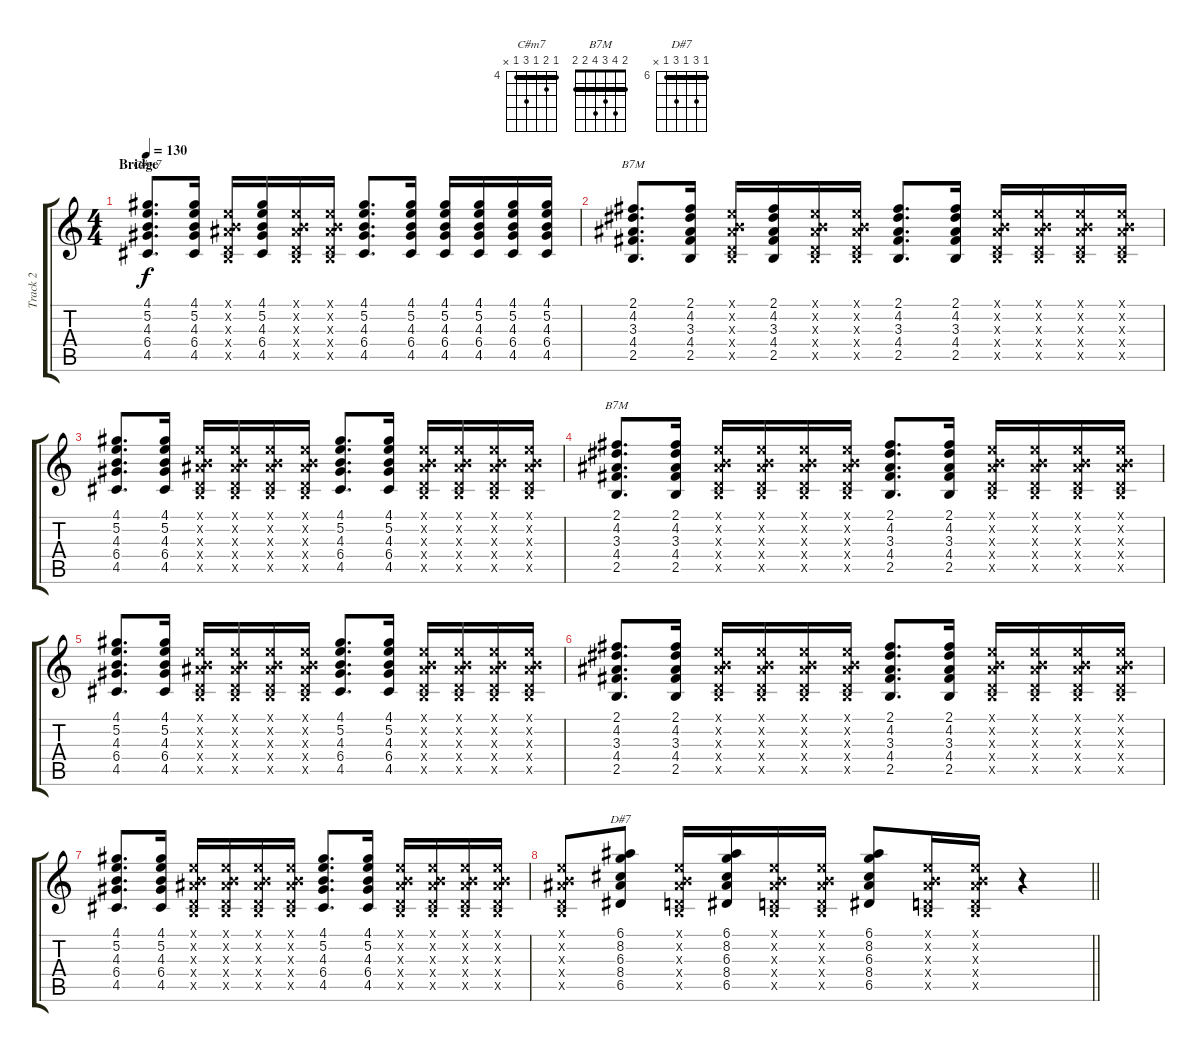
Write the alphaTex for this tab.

\track ("Track 2" "Track 2") {instrument acousticguitarsteel}
\staff {score tabs}
\tuning (E4 B3 G3 D3 A2 E2) {hide}
\chord ("C#m7" 4 5 4 6 4 x) {firstfret 4 barre 4}
\chord ("B7M" 2 4 3 4 2 x) {barre 2}
\chord ("B7M" 2 4 3 4 2 2) {barre 2}
\chord ("D#7" 6 8 6 8 6 x) {firstfret 6 barre 6}
\ts (4 4)
\section ("" "Bridge")
\tempo 130
\clef g2
\ks c
(4.1 5.2 4.3 6.4 4.5).8{d ch "C#m7" dy f} (4.1 5.2 4.3 6.4 4.5).16 (0.1{x} 0.2{x} 3.3{x} 0.4{x} 2.5{x}).16 (4.1 5.2 4.3 6.4 4.5).16 (0.1{x} 0.2{x} 3.3{x} 0.4{x} 2.5{x}).16 (0.1{x} 0.2{x} 3.3{x} 0.4{x} 2.5{x}).16 (4.1 5.2 4.3 6.4 4.5).8{d} (4.1 5.2 4.3 6.4 4.5).16 (4.1 5.2 4.3 6.4 4.5).16 (4.1 5.2 4.3 6.4 4.5).16 (4.1 5.2 4.3 6.4 4.5).16 (4.1 5.2 4.3 6.4 4.5).16 |
(2.1 4.2 3.3 4.4 2.5).8{d ch "B7M"} (2.1 4.2 3.3 4.4 2.5).16 (0.1{x} 0.2{x} 3.3{x} 0.4{x} 2.5{x}).16 (2.1 4.2 3.3 4.4 2.5).16 (0.1{x} 0.2{x} 3.3{x} 0.4{x} 2.5{x}).16 (0.1{x} 0.2{x} 3.3{x} 0.4{x} 2.5{x}).16 (2.1 4.2 3.3 4.4 2.5).8{d} (2.1 4.2 3.3 4.4 2.5).16 (0.1{x} 0.2{x} 3.3{x} 0.4{x} 2.5{x}).16 (0.1{x} 0.2{x} 3.3{x} 0.4{x} 2.5{x}).16 (0.1{x} 0.2{x} 3.3{x} 0.4{x} 2.5{x}).16 (0.1{x} 0.2{x} 3.3{x} 0.4{x} 2.5{x}).16 |
(4.1 5.2 4.3 6.4 4.5).8{d} (4.1 5.2 4.3 6.4 4.5).16 (0.1{x} 0.2{x} 3.3{x} 0.4{x} 2.5{x}).16 (0.1{x} 0.2{x} 3.3{x} 0.4{x} 2.5{x}).16 (0.1{x} 0.2{x} 3.3{x} 0.4{x} 2.5{x}).16 (0.1{x} 0.2{x} 3.3{x} 0.4{x} 2.5{x}).16 (4.1 5.2 4.3 6.4 4.5).8{d} (4.1 5.2 4.3 6.4 4.5).16 (0.1{x} 0.2{x} 3.3{x} 0.4{x} 2.5{x}).16 (0.1{x} 0.2{x} 3.3{x} 0.4{x} 2.5{x}).16 (0.1{x} 0.2{x} 3.3{x} 0.4{x} 2.5{x}).16 (0.1{x} 0.2{x} 3.3{x} 0.4{x} 2.5{x}).16 |
(2.1 4.2 3.3 4.4 2.5).8{d ch "B7M"} (2.1 4.2 3.3 4.4 2.5).16 (0.1{x} 0.2{x} 3.3{x} 0.4{x} 2.5{x}).16 (0.1{x} 0.2{x} 3.3{x} 0.4{x} 2.5{x}).16 (0.1{x} 0.2{x} 3.3{x} 0.4{x} 2.5{x}).16 (0.1{x} 0.2{x} 3.3{x} 0.4{x} 2.5{x}).16 (2.1 4.2 3.3 4.4 2.5).8{d} (2.1 4.2 3.3 4.4 2.5).16 (0.1{x} 0.2{x} 3.3{x} 0.4{x} 2.5{x}).16 (0.1{x} 0.2{x} 3.3{x} 0.4{x} 2.5{x}).16 (0.1{x} 0.2{x} 3.3{x} 0.4{x} 2.5{x}).16 (0.1{x} 0.2{x} 3.3{x} 0.4{x} 2.5{x}).16 |
(4.1 5.2 4.3 6.4 4.5).8{d} (4.1 5.2 4.3 6.4 4.5).16 (0.1{x} 0.2{x} 3.3{x} 0.4{x} 2.5{x}).16 (0.1{x} 0.2{x} 3.3{x} 0.4{x} 2.5{x}).16 (0.1{x} 0.2{x} 3.3{x} 0.4{x} 2.5{x}).16 (0.1{x} 0.2{x} 3.3{x} 0.4{x} 2.5{x}).16 (4.1 5.2 4.3 6.4 4.5).8{d} (4.1 5.2 4.3 6.4 4.5).16 (0.1{x} 0.2{x} 3.3{x} 0.4{x} 2.5{x}).16 (0.1{x} 0.2{x} 3.3{x} 0.4{x} 2.5{x}).16 (0.1{x} 0.2{x} 3.3{x} 0.4{x} 2.5{x}).16 (0.1{x} 0.2{x} 3.3{x} 0.4{x} 2.5{x}).16 |
(2.1 4.2 3.3 4.4 2.5).8{d} (2.1 4.2 3.3 4.4 2.5).16 (0.1{x} 0.2{x} 3.3{x} 0.4{x} 2.5{x}).16 (0.1{x} 0.2{x} 3.3{x} 0.4{x} 2.5{x}).16 (0.1{x} 0.2{x} 3.3{x} 0.4{x} 2.5{x}).16 (0.1{x} 0.2{x} 3.3{x} 0.4{x} 2.5{x}).16 (2.1 4.2 3.3 4.4 2.5).8{d} (2.1 4.2 3.3 4.4 2.5).16 (0.1{x} 0.2{x} 3.3{x} 0.4{x} 2.5{x}).16 (0.1{x} 0.2{x} 3.3{x} 0.4{x} 2.5{x}).16 (0.1{x} 0.2{x} 3.3{x} 0.4{x} 2.5{x}).16 (0.1{x} 0.2{x} 3.3{x} 0.4{x} 2.5{x}).16 |
(4.1 5.2 4.3 6.4 4.5).8{d} (4.1 5.2 4.3 6.4 4.5).16 (0.1{x} 0.2{x} 3.3{x} 0.4{x} 2.5{x}).16 (0.1{x} 0.2{x} 3.3{x} 0.4{x} 2.5{x}).16 (0.1{x} 0.2{x} 3.3{x} 0.4{x} 2.5{x}).16 (0.1{x} 0.2{x} 3.3{x} 0.4{x} 2.5{x}).16 (4.1 5.2 4.3 6.4 4.5).8{d} (4.1 5.2 4.3 6.4 4.5).16 (0.1{x} 0.2{x} 3.3{x} 0.4{x} 2.5{x}).16 (0.1{x} 0.2{x} 3.3{x} 0.4{x} 2.5{x}).16 (0.1{x} 0.2{x} 3.3{x} 0.4{x} 2.5{x}).16 (0.1{x} 0.2{x} 3.3{x} 0.4{x} 2.5{x}).16 |
\barLineRight lightlight
(0.1{x} 0.2{x} 3.3{x} 0.4{x} 2.5{x}).8 (6.1 8.2 6.3 8.4 6.5).8{ch "D#7"} (0.1{x} 0.2{x} 3.3{x} 0.4{x} 2.5{x}).16 (6.1 8.2 6.3 8.4 6.5).16 (0.1{x} 0.2{x} 3.3{x} 0.4{x} 2.5{x}).16 (0.1{x} 0.2{x} 3.3{x} 0.4{x} 2.5{x}).16 (6.1 8.2 6.3 8.4 6.5).8 (0.1{x} 0.2{x} 3.3{x} 0.4{x} 2.5{x}).16 (0.1{x} 0.2{x} 3.3{x} 0.4{x} 2.5{x}).16 r.4
